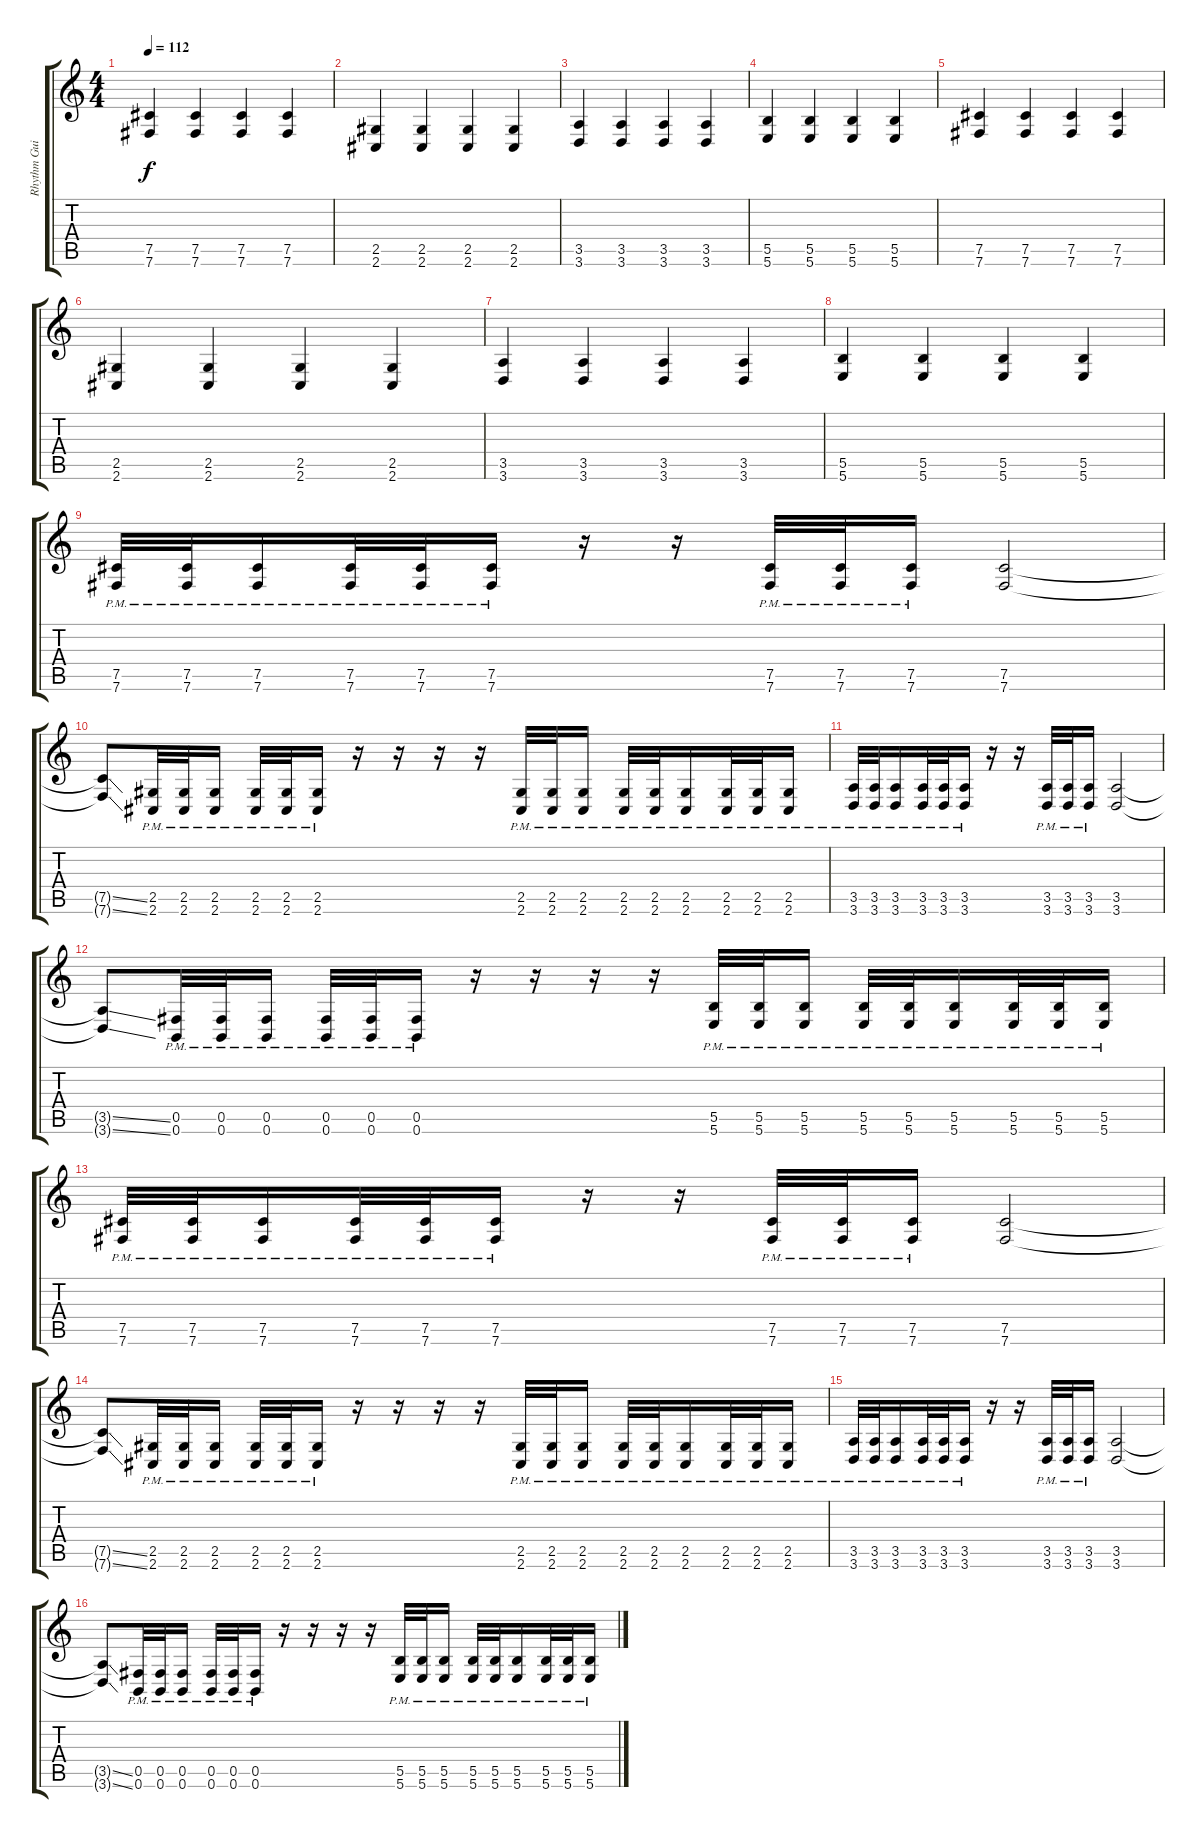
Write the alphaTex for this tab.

\track ("Rhythm Guitar 2" "Rhythm Gui") {instrument distortionguitar}
\staff {score tabs}
\tuning (Db4 Ab3 E3 B2 Gb2 B1) {hide}
\ts (4 4)
\tempo 112
\clef g2
\ks c
(7.5 7.6).4{dy f} (7.5 7.6).4 (7.5 7.6).4 (7.5 7.6).4 |
(2.5 2.6).4 (2.5 2.6).4 (2.5 2.6).4 (2.5 2.6).4 |
(3.5 3.6).4 (3.5 3.6).4 (3.5 3.6).4 (3.5 3.6).4 |
(5.5 5.6).4 (5.5 5.6).4 (5.5 5.6).4 (5.5 5.6).4 |
(7.5 7.6).4 (7.5 7.6).4 (7.5 7.6).4 (7.5 7.6).4 |
(2.5 2.6).4 (2.5 2.6).4 (2.5 2.6).4 (2.5 2.6).4 |
(3.5 3.6).4 (3.5 3.6).4 (3.5 3.6).4 (3.5 3.6).4 |
(5.5 5.6).4 (5.5 5.6).4 (5.5 5.6).4 (5.5 5.6).4 |
(7.5{pm} 7.6{pm}).32 (7.5{pm} 7.6{pm}).32 (7.5{pm} 7.6{pm}).16 (7.5{pm} 7.6{pm}).32 (7.5{pm} 7.6{pm}).32 (7.5{pm} 7.6{pm}).16 r.16 r.16 (7.5{pm} 7.6{pm}).32 (7.5{pm} 7.6{pm}).32 (7.5{pm} 7.6{pm}).16 (7.5 7.6).2 |
(7.5{ss t} 7.6{ss t}).8 (2.5{pm} 2.6{pm}).32 (2.5{pm} 2.6{pm}).32 (2.5{pm} 2.6{pm}).16 (2.5{pm} 2.6{pm}).32 (2.5{pm} 2.6{pm}).32 (2.5{pm} 2.6{pm}).16 r.16 r.16 r.16 r.16 (2.5{pm} 2.6{pm}).32 (2.5{pm} 2.6{pm}).32 (2.5{pm} 2.6{pm}).16 (2.5{pm} 2.6{pm}).32 (2.5{pm} 2.6{pm}).32 (2.5{pm} 2.6{pm}).16 (2.5{pm} 2.6{pm}).32 (2.5{pm} 2.6{pm}).32 (2.5{pm} 2.6{pm}).16 |
(3.5{pm} 3.6{pm}).32 (3.5{pm} 3.6{pm}).32 (3.5{pm} 3.6{pm}).16 (3.5{pm} 3.6{pm}).32 (3.5{pm} 3.6{pm}).32 (3.5{pm} 3.6{pm}).16 r.16 r.16 (3.5{pm} 3.6{pm}).32 (3.5{pm} 3.6{pm}).32 (3.5{pm} 3.6{pm}).16 (3.5 3.6).2 |
(3.5{ss t} 3.6{ss t}).8 (0.5{pm} 0.6{pm}).32 (0.5{pm} 0.6{pm}).32 (0.5{pm} 0.6{pm}).16 (0.5{pm} 0.6{pm}).32 (0.5{pm} 0.6{pm}).32 (0.5{pm} 0.6{pm}).16 r.16 r.16 r.16 r.16 (5.5{pm} 5.6{pm}).32 (5.5{pm} 5.6{pm}).32 (5.5{pm} 5.6{pm}).16 (5.5{pm} 5.6{pm}).32 (5.5{pm} 5.6{pm}).32 (5.5{pm} 5.6{pm}).16 (5.5{pm} 5.6{pm}).32 (5.5{pm} 5.6{pm}).32 (5.5{pm} 5.6{pm}).16 |
(7.5{pm} 7.6{pm}).32 (7.5{pm} 7.6{pm}).32 (7.5{pm} 7.6{pm}).16 (7.5{pm} 7.6{pm}).32 (7.5{pm} 7.6{pm}).32 (7.5{pm} 7.6{pm}).16 r.16 r.16 (7.5{pm} 7.6{pm}).32 (7.5{pm} 7.6{pm}).32 (7.5{pm} 7.6{pm}).16 (7.5 7.6).2 |
(7.5{ss t} 7.6{ss t}).8 (2.5{pm} 2.6{pm}).32 (2.5{pm} 2.6{pm}).32 (2.5{pm} 2.6{pm}).16 (2.5{pm} 2.6{pm}).32 (2.5{pm} 2.6{pm}).32 (2.5{pm} 2.6{pm}).16 r.16 r.16 r.16 r.16 (2.5{pm} 2.6{pm}).32 (2.5{pm} 2.6{pm}).32 (2.5{pm} 2.6{pm}).16 (2.5{pm} 2.6{pm}).32 (2.5{pm} 2.6{pm}).32 (2.5{pm} 2.6{pm}).16 (2.5{pm} 2.6{pm}).32 (2.5{pm} 2.6{pm}).32 (2.5{pm} 2.6{pm}).16 |
(3.5{pm} 3.6{pm}).32 (3.5{pm} 3.6{pm}).32 (3.5{pm} 3.6{pm}).16 (3.5{pm} 3.6{pm}).32 (3.5{pm} 3.6{pm}).32 (3.5{pm} 3.6{pm}).16 r.16 r.16 (3.5{pm} 3.6{pm}).32 (3.5{pm} 3.6{pm}).32 (3.5{pm} 3.6{pm}).16 (3.5 3.6).2 |
(3.5{ss t} 3.6{ss t}).8 (0.5{pm} 0.6{pm}).32 (0.5{pm} 0.6{pm}).32 (0.5{pm} 0.6{pm}).16 (0.5{pm} 0.6{pm}).32 (0.5{pm} 0.6{pm}).32 (0.5{pm} 0.6{pm}).16 r.16 r.16 r.16 r.16 (5.5{pm} 5.6{pm}).32 (5.5{pm} 5.6{pm}).32 (5.5{pm} 5.6{pm}).16 (5.5{pm} 5.6{pm}).32 (5.5{pm} 5.6{pm}).32 (5.5{pm} 5.6{pm}).16 (5.5{pm} 5.6{pm}).32 (5.5{pm} 5.6{pm}).32 (5.5{pm} 5.6{pm}).16
